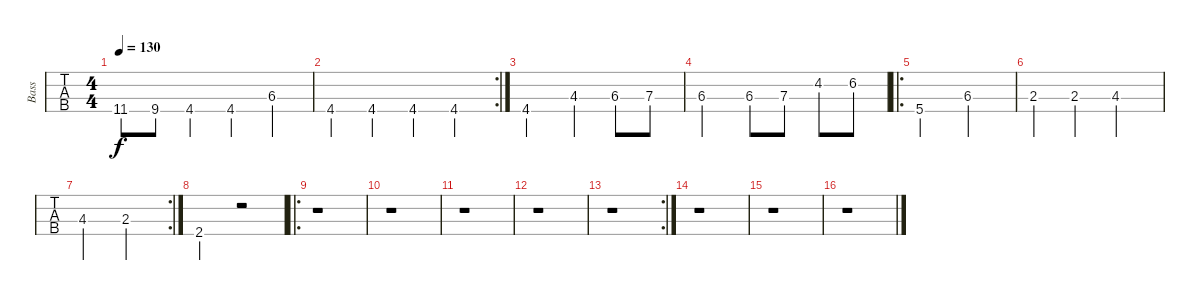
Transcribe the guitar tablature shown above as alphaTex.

\track ("Bass" "Bass") {instrument electricbasspick}
\staff {tabs}
\tuning (Eb2 Bb1 F1 C1) {hide}
\ts (4 4)
\tempo 130
\clef f4
\ks c
11.4.8{dy f} 9.4.8 4.4.4 4.4.4 6.3.4 |
\rc 2
4.4.4 4.4.4 4.4.4 4.4.4 |
4.4.2 4.3.4 6.3.8 7.3.8 |
6.3.2 6.3.8 7.3.8 4.2.8 6.2.8 |
\ro
5.4.2 6.3.2 |
2.3.4 2.3.4 4.3.2 |
\rc 2
4.3.2 2.3.2 |
2.4.2 r.2 |
\ro
r.1 |
r.1 |
r.1 |
r.1 |
\rc 2
r.1 |
r.1 |
r.1 |
r.1
